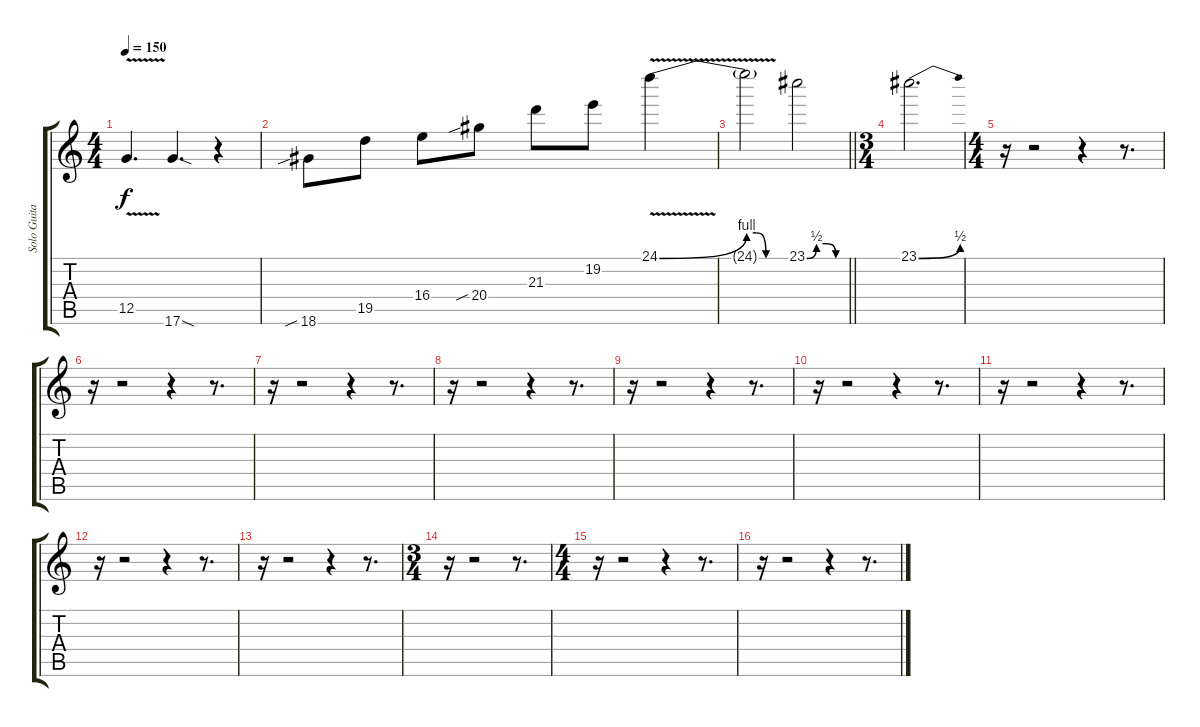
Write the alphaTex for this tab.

\track ("Solo Guitar (Juha)" "Solo Guita") {instrument distortionguitar}
\staff {score tabs}
\tuning (D4 A3 F3 C3 G2 D2) {hide}
\ts (4 4)
\tempo 150
\clef g2
\ks c
12.5{v}.4{d dy f} 17.6{sod}.4{d} r.4 |
18.6{sib}.8 19.5.8 16.4.8 20.4{sib}.8 21.3.8 19.2.8 24.1{be (bend 0 0 60 4) v}.4 |
\barLineRight lightlight
24.1{be (custom 0 4 15 4 30 0 60 0) t}.2 23.1{be (custom 0 0 15 2 30 2 45 0 60 0)}.2 |
\ts (3 4)
23.1{be (bend 0 0 60 2)}.2{d} |
\ts (4 4)
r.16 r.2 r.4 r.8{d} |
r.16 r.2 r.4 r.8{d} |
r.16 r.2 r.4 r.8{d} |
r.16 r.2 r.4 r.8{d} |
r.16 r.2 r.4 r.8{d} |
r.16 r.2 r.4 r.8{d} |
r.16 r.2 r.4 r.8{d} |
r.16 r.2 r.4 r.8{d} |
r.16 r.2 r.4 r.8{d} |
\ts (3 4)
r.16 r.2 r.8{d} |
\ts (4 4)
r.16 r.2 r.4 r.8{d} |
r.16 r.2 r.4 r.8{d}
